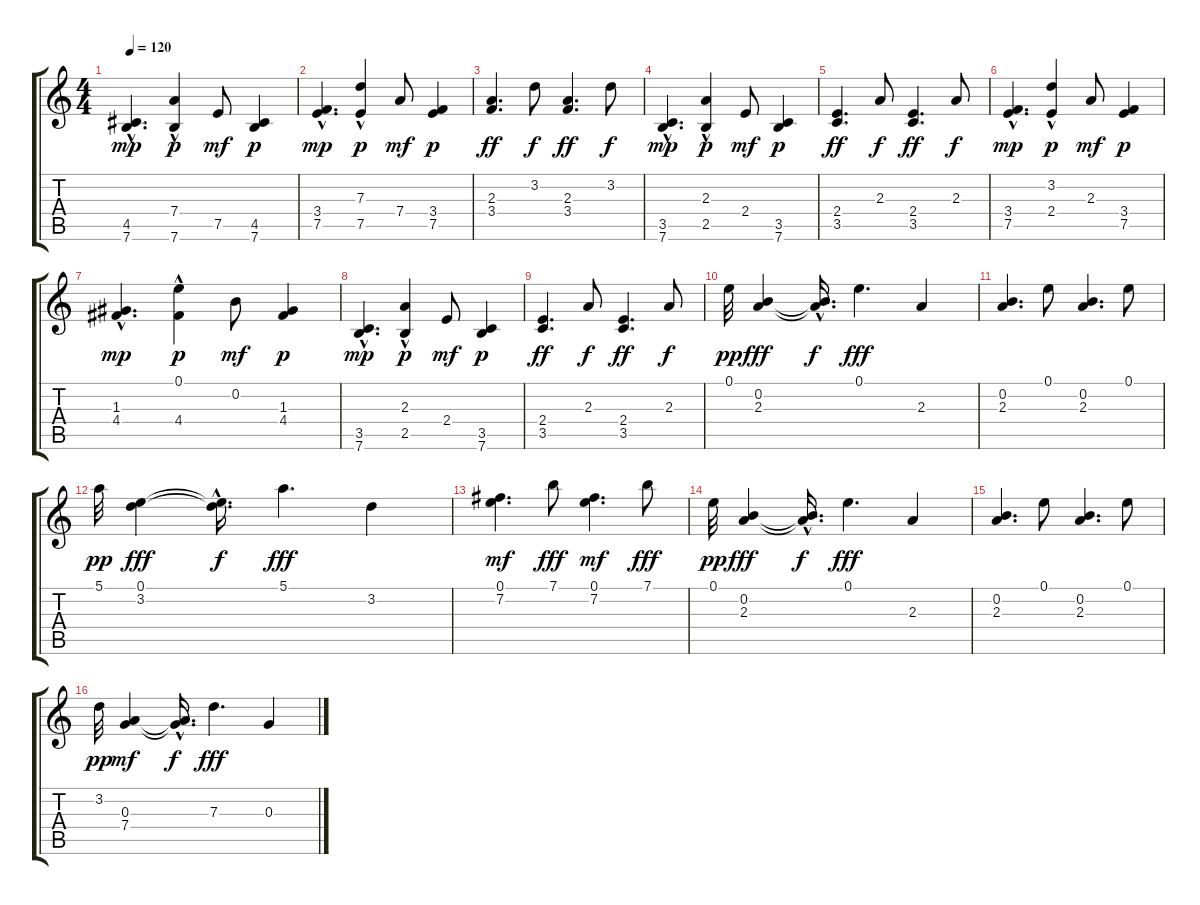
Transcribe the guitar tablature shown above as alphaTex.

\track "" {instrument acousticguitarnylon}
\staff {score tabs}
\tuning (E4 B3 G3 D3 A2 E2) {hide}
\ts (4 4)
\tempo 120
\clef g2
\ks c
(4.5 7.6{hac}).4{d dy mp} (7.4 7.6{hac}).4{dy p} 7.5.8{dy mf} (4.5 7.6).4{dy p} |
(3.4 7.5{hac}).4{d dy mp} (7.3 7.5{hac}).4{dy p} 7.4.8{dy mf} (3.4 7.5).4{dy p} |
(2.3 3.4).4{d dy ff} 3.2.8{dy f} (2.3 3.4).4{d dy ff} 3.2.8{dy f} |
(3.5 7.6{hac}).4{d dy mp} (2.3 2.5{hac}).4{dy p} 2.4.8{dy mf} (3.5 7.6).4{dy p} |
(2.4 3.5).4{d dy ff} 2.3.8{dy f} (2.4 3.5).4{d dy ff} 2.3.8{dy f} |
(3.4 7.5{hac}).4{d dy mp} (3.2 2.4{hac}).4{dy p} 2.3.8{dy mf} (3.4 7.5).4{dy p} |
(1.3 4.4{hac}).4{d dy mp} (0.1 4.4{hac}).4{dy p} 0.2.8{dy mf} (1.3 4.4).4{dy p} |
(3.5 7.6{hac}).4{d dy mp} (2.3 2.5{hac}).4{dy p} 2.4.8{dy mf} (3.5 7.6).4{dy p} |
(2.4 3.5).4{d dy ff} 2.3.8{dy f} (2.4 3.5).4{d dy ff} 2.3.8{dy f} |
0.1.32{dy pp} (0.2 2.3).4{dy fff} (0.2{hac t} 2.3{hac t}).16{d dy f} 0.1.4{d dy fff} 2.3.4 |
(0.2 2.3).4{d} 0.1.8 (0.2 2.3).4{d} 0.1.8 |
5.1.32{dy pp} (0.1 3.2).4{dy fff} (0.1{hac t} 3.2{hac t}).16{d dy f} 5.1.4{d dy fff} 3.2.4 |
(0.1 7.2).4{d dy mf} 7.1.8{dy fff} (0.1 7.2).4{d dy mf} 7.1.8{dy fff} |
0.1.32{dy pp} (0.2 2.3).4{dy fff} (0.2{hac t} 2.3{hac t}).16{d dy f} 0.1.4{d dy fff} 2.3.4 |
(0.2 2.3).4{d} 0.1.8 (0.2 2.3).4{d} 0.1.8 |
3.2.32{dy pp} (0.3 7.4).4{dy mf} (0.3{hac t} 7.4{hac t}).16{d dy f} 7.3.4{d dy fff} 0.3.4
